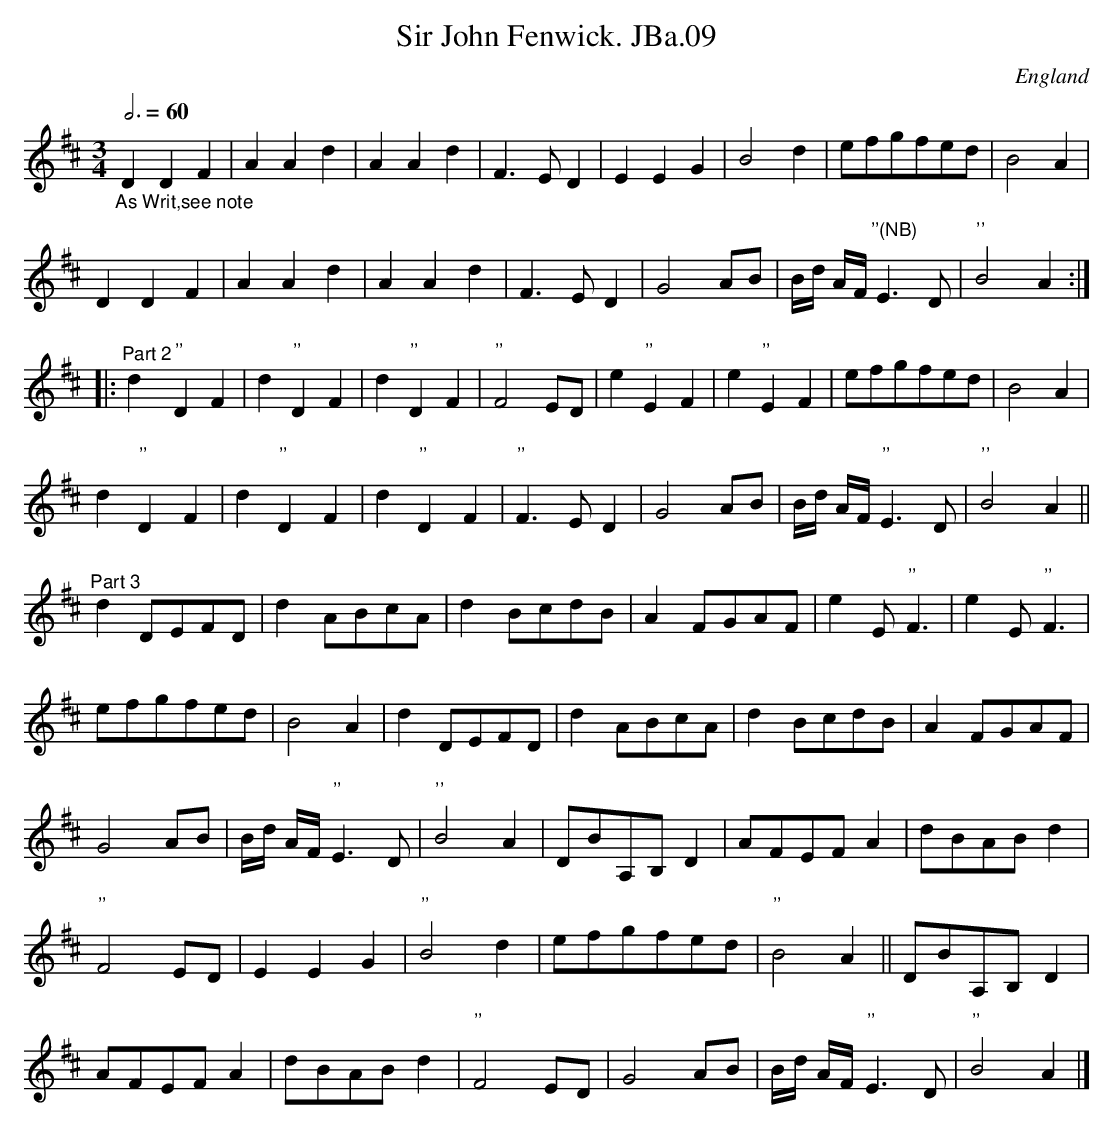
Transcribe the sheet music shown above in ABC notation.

X:1
T:Sir John Fenwick. JBa.09
M:3/4
L:1/4
Q:3/4=60
O:England
K:D major
"_As Writ,see note"
DDF | AAd | AAd | F>ED | EEG | B2d |\
e/f/g/f/e/d/ | B2A |!
DDF |AAd | AAd | F>ED | G2 A/B/ |\
B/4d/4 A/4F/4 "''(NB)"E>D | "''"B2 A :|!
|:"^Part 2"d"''"DF | d"''"DF | d"''"DF |\
"''"F2 E/D/ | e"''"EF | e"''"EF|\
e/f/g/f/e/d/ | B2 A |!
d"''"DF | d"''"DF | d"''"DF |  "''"F>ED |\
G2 A/B/ | B/4d/4 A/4F/4 "''"E>D | "''"B2 A ||!
"^Part 3" dD/E/F/D/ |\
d A/B/c/A/ | d B/c/d/B/ | A F/G/A/F/ | eE/ "''"F3/2 |\
eE/ "''"F3/2 |!
e/f/g/f/e/d/ | B2A | d D/E/F/D/ | d A/B/c/A/ |\
d B/c/d/B/ |  A F/G/A/F/ |!
G2 A/B/ |  B/4d/4 A/4F/4 "''"E>D |\
"''"B2 A | D/B/,A,/B,/ D | A/F/E/F/ A | d/B/A/B/ d |!
"''"F2 E/D/ |\
EEG|  "''"B2d | e/f/g/f/e/d/ | "''"B2A || D/B/,A,/B,/ D |!
A/F/E/F/ A | d/B/A/B/ d | "''"F2 E/D/ |   G2 A/B/ |\
B/4d/4 A/4F/4 "''"E>D | "''"B2 A|]
